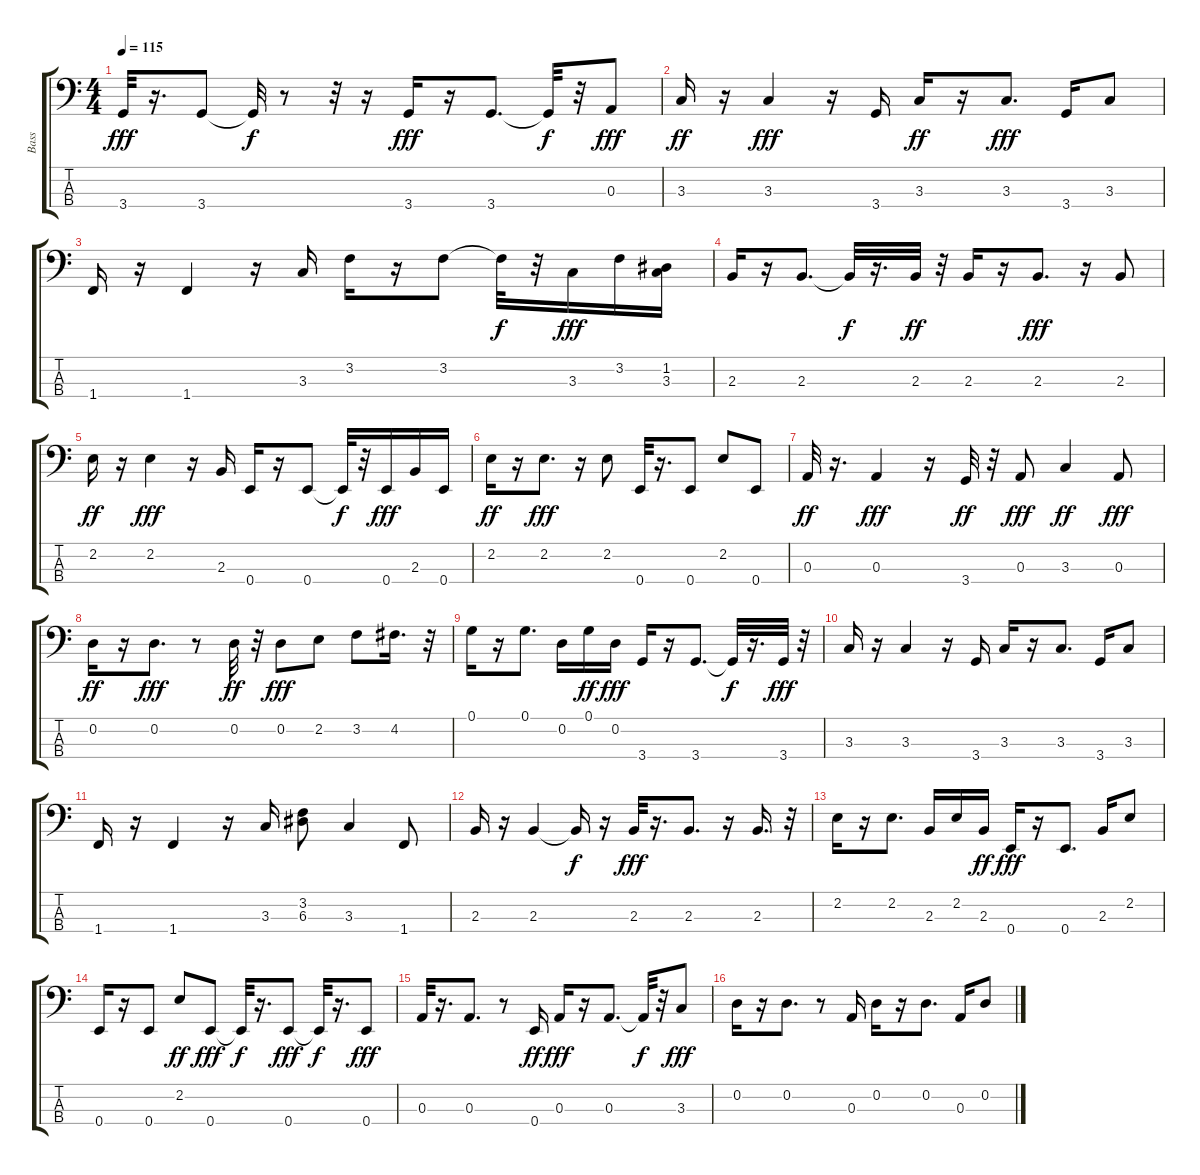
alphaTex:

\track ("Bass" "Bass") {instrument electricbasspick}
\staff {score tabs}
\tuning (G2 D2 A1 E1) {hide}
\ts (4 4)
\tempo 115
\clef f4
\ks c
3.4.32{dy fff} r.16{d} 3.4.8 3.4{t}.32{dy f} r.8 r.32 r.16 3.4.16{dy fff} r.16 3.4.8{d} 3.4{t}.32{dy f} r.32 0.3.8{dy fff} |
3.3.16{dy ff} r.16 3.3.4{dy fff} r.16 3.4.16 3.3.16{dy ff} r.16 3.3.8{d dy fff} 3.4.16 3.3.8 |
1.4.16 r.16 1.4.4 r.16 3.3.16 3.2.16 r.16 3.2.8 3.2{t}.32{dy f} r.32 3.3.16{dy fff} 3.2.16 (1.2 3.3).16 |
2.3.16 r.16 2.3.8{d} 2.3{t}.32{dy f} r.16{d} 2.3.32{dy ff} r.32 2.3.16 r.16 2.3.8{d dy fff} r.16 2.3.8 |
2.2.16{dy ff} r.16 2.2.4{dy fff} r.16 2.3.16 0.4.16 r.16 0.4.8 0.4{t}.32{dy f} r.32 0.4.16{dy fff} 2.3.16 0.4.16 |
2.2.16{dy ff} r.16 2.2.8{d dy fff} r.16 2.2.8 0.4.32 r.16{d} 0.4.8 2.2.8 0.4.8 |
0.3.32{dy ff} r.16{d} 0.3.4{dy fff} r.16 3.4.32{dy ff} r.32 0.3.8{dy fff} 3.3.4{dy ff} 0.3.8{dy fff} |
0.2.16{dy ff} r.16 0.2.8{d dy fff} r.8 0.2.32{dy ff} r.32 0.2.8{dy fff} 2.2.8 3.2.8 4.2.16{d} r.32 |
0.1.16 r.16 0.1.8{d} 0.2.16 0.1.16{dy ff} 0.2.16{dy fff} 3.4.16 r.16 3.4.8{d} 3.4{t}.32{dy f} r.16{d} 3.4.32{dy fff} r.32 |
3.3.16 r.16 3.3.4 r.16 3.4.16 3.3.16 r.16 3.3.8{d} 3.4.16 3.3.8 |
1.4.16 r.16 1.4.4 r.16 3.3.16 (3.2 6.3).8 3.3.4 1.4.8 |
2.3.16 r.16 2.3.4 2.3{t}.16{dy f} r.16 2.3.32{dy fff} r.16{d} 2.3.8{d} r.16 2.3.16{d} r.32 |
2.2.16 r.16 2.2.8{d} 2.3.16 2.2.16 2.3.16{dy ff} 0.4.16{dy fff} r.16 0.4.8{d} 2.3.16 2.2.8 |
0.4.16 r.16 0.4.8 2.2.8{dy ff} 0.4.8{dy fff} 0.4{t}.32{dy f} r.16{d} 0.4.8{dy fff} 0.4{t}.32{dy f} r.16{d} 0.4.8{dy fff} |
0.3.32 r.16{d} 0.3.8{d} r.8 0.4.16{dy ff} 0.3.16{dy fff} r.16 0.3.8{d} 0.3{t}.32{dy f} r.32 3.3.8{dy fff} |
0.2.16 r.16 0.2.8{d} r.8 0.3.16 0.2.16 r.16 0.2.8{d} 0.3.16 0.2.8
